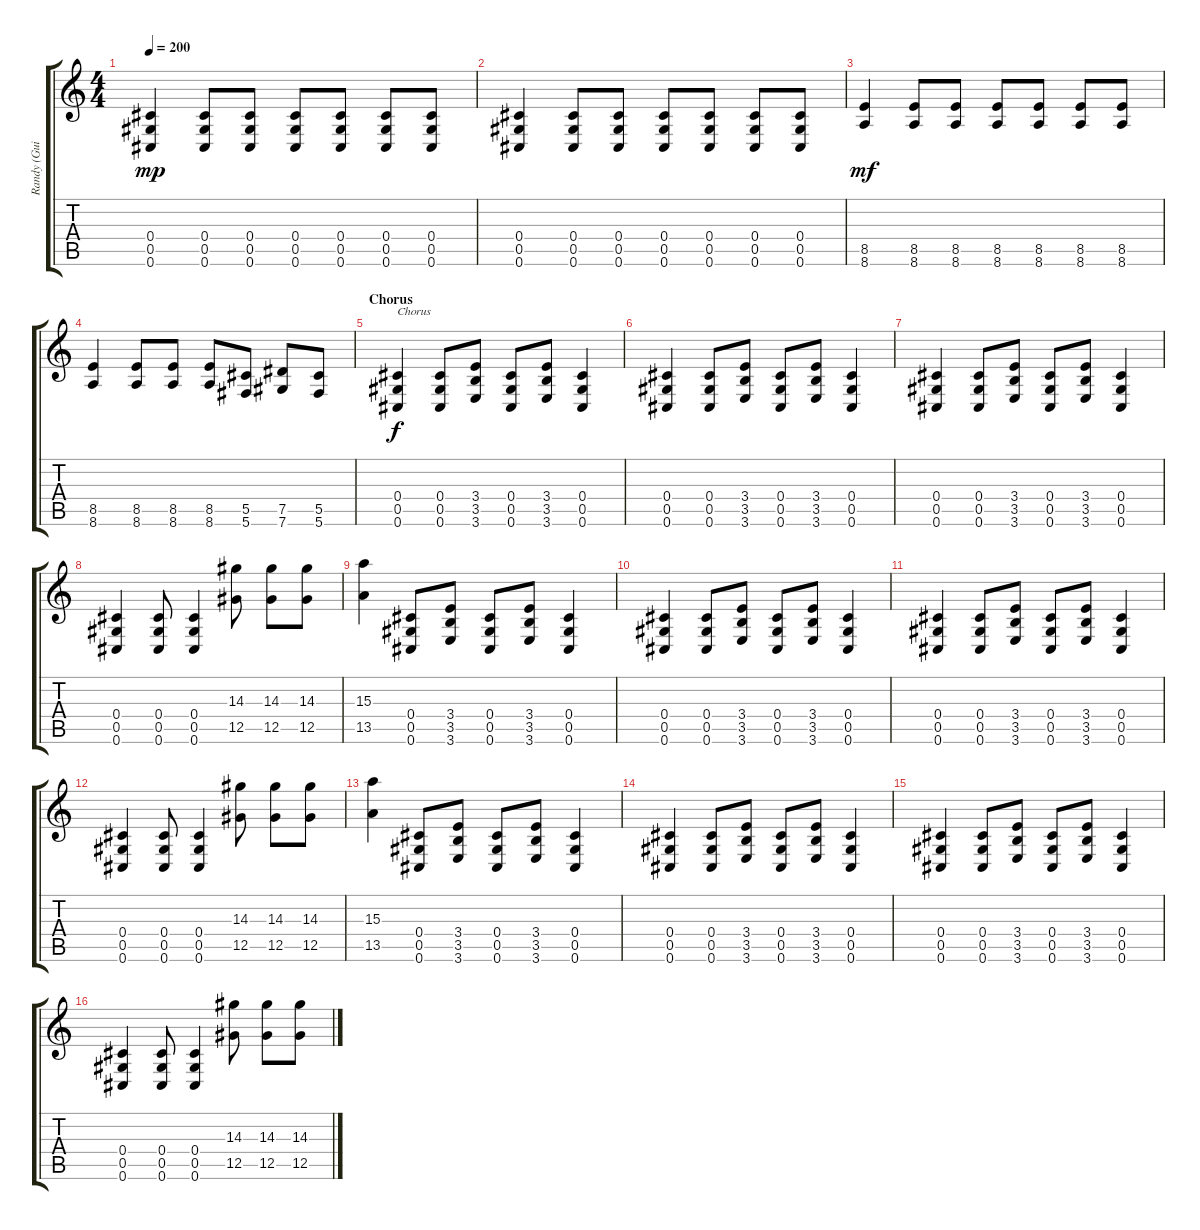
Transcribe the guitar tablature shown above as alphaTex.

\track ("Randy (Guitar + Lyrics)" "Randy (Gui") {instrument distortionguitar}
\staff {score tabs}
\tuning (Eb4 Bb3 Gb3 Db3 Ab2 Db2) {hide}
\ts (4 4)
\tempo 200
\clef g2
\ks c
(0.4 0.5 0.6).4{dy mp} (0.4 0.5 0.6).8 (0.4 0.5 0.6).8 (0.4 0.5 0.6).8 (0.4 0.5 0.6).8 (0.4 0.5 0.6).8 (0.4 0.5 0.6).8 |
(0.4 0.5 0.6).4 (0.4 0.5 0.6).8 (0.4 0.5 0.6).8 (0.4 0.5 0.6).8 (0.4 0.5 0.6).8 (0.4 0.5 0.6).8 (0.4 0.5 0.6).8 |
(8.5 8.6).4{dy mf} (8.5 8.6).8 (8.5 8.6).8 (8.5 8.6).8 (8.5 8.6).8 (8.5 8.6).8 (8.5 8.6).8 |
(8.5 8.6).4 (8.5 8.6).8 (8.5 8.6).8 (8.5 8.6).8 (5.5 5.6).8 (7.5 7.6).8 (5.5 5.6).8 |
\section ("" "Chorus")
(0.4 0.5 0.6).4{txt "Chorus" dy f} (0.4 0.5 0.6).8 (3.4 3.5 3.6).8 (0.4 0.5 0.6).8 (3.4 3.5 3.6).8 (0.4 0.5 0.6).4 |
(0.4 0.5 0.6).4 (0.4 0.5 0.6).8 (3.4 3.5 3.6).8 (0.4 0.5 0.6).8 (3.4 3.5 3.6).8 (0.4 0.5 0.6).4 |
(0.4 0.5 0.6).4 (0.4 0.5 0.6).8 (3.4 3.5 3.6).8 (0.4 0.5 0.6).8 (3.4 3.5 3.6).8 (0.4 0.5 0.6).4 |
(0.4 0.5 0.6).4 (0.4 0.5 0.6).8 (0.4 0.5 0.6).4 (14.3 12.5).8 (14.3 12.5).8 (14.3 12.5).8 |
(15.3 13.5).4 (0.4 0.5 0.6).8 (3.4 3.5 3.6).8 (0.4 0.5 0.6).8 (3.4 3.5 3.6).8 (0.4 0.5 0.6).4 |
(0.4 0.5 0.6).4 (0.4 0.5 0.6).8 (3.4 3.5 3.6).8 (0.4 0.5 0.6).8 (3.4 3.5 3.6).8 (0.4 0.5 0.6).4 |
(0.4 0.5 0.6).4 (0.4 0.5 0.6).8 (3.4 3.5 3.6).8 (0.4 0.5 0.6).8 (3.4 3.5 3.6).8 (0.4 0.5 0.6).4 |
(0.4 0.5 0.6).4 (0.4 0.5 0.6).8 (0.4 0.5 0.6).4 (14.3 12.5).8 (14.3 12.5).8 (14.3 12.5).8 |
(15.3 13.5).4 (0.4 0.5 0.6).8 (3.4 3.5 3.6).8 (0.4 0.5 0.6).8 (3.4 3.5 3.6).8 (0.4 0.5 0.6).4 |
(0.4 0.5 0.6).4 (0.4 0.5 0.6).8 (3.4 3.5 3.6).8 (0.4 0.5 0.6).8 (3.4 3.5 3.6).8 (0.4 0.5 0.6).4 |
(0.4 0.5 0.6).4 (0.4 0.5 0.6).8 (3.4 3.5 3.6).8 (0.4 0.5 0.6).8 (3.4 3.5 3.6).8 (0.4 0.5 0.6).4 |
(0.4 0.5 0.6).4 (0.4 0.5 0.6).8 (0.4 0.5 0.6).4 (14.3 12.5).8 (14.3 12.5).8 (14.3 12.5).8
